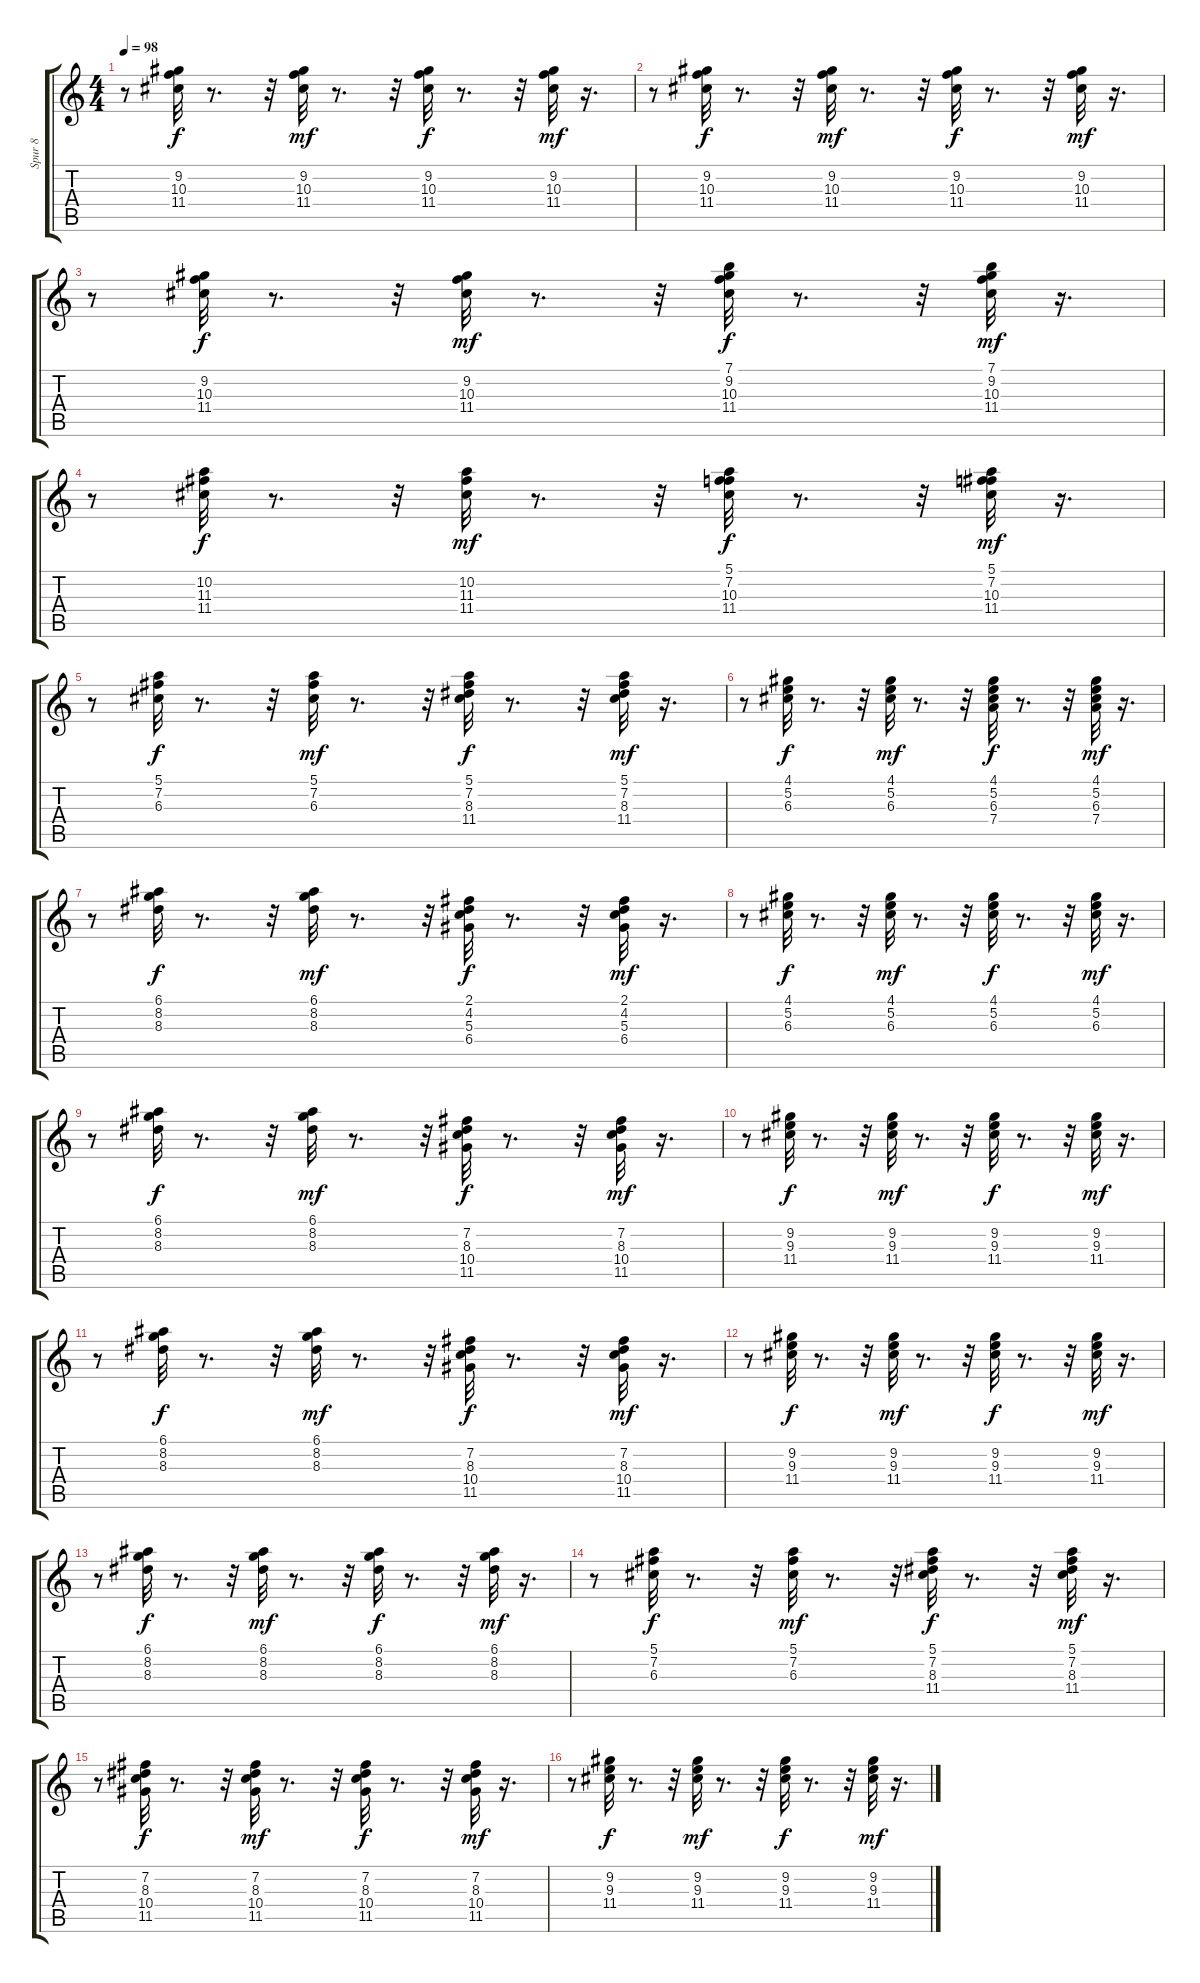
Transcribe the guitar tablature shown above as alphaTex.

\track ("Spur 8" "Spur 8") {instrument electricguitarclean}
\staff {score tabs}
\tuning (E4 B3 G3 D3 A2 E2) {hide}
\ts (4 4)
\tempo 98
\clef g2
\ks c
r.8{dy mf} (9.2 10.3 11.4).32{dy f} r.8{d} r.32 (9.2 10.3 11.4).32{dy mf} r.8{d} r.32 (9.2 10.3 11.4).32{dy f} r.8{d} r.32 (9.2 10.3 11.4).32{dy mf} r.16{d} |
r.8 (9.2 10.3 11.4).32{dy f} r.8{d} r.32 (9.2 10.3 11.4).32{dy mf} r.8{d} r.32 (9.2 10.3 11.4).32{dy f} r.8{d} r.32 (9.2 10.3 11.4).32{dy mf} r.16{d} |
r.8 (9.2 10.3 11.4).32{dy f} r.8{d} r.32 (9.2 10.3 11.4).32{dy mf} r.8{d} r.32 (7.1 9.2 10.3 11.4).32{dy f} r.8{d} r.32 (7.1 9.2 10.3 11.4).32{dy mf} r.16{d} |
r.8 (10.2 11.3 11.4).32{dy f} r.8{d} r.32 (10.2 11.3 11.4).32{dy mf} r.8{d} r.32 (5.1 7.2 10.3 11.4).32{dy f} r.8{d} r.32 (5.1 7.2 10.3 11.4).32{dy mf} r.16{d} |
r.8 (5.1 7.2 6.3).32{dy f} r.8{d} r.32 (5.1 7.2 6.3).32{dy mf} r.8{d} r.32 (5.1 7.2 8.3 11.4).32{dy f} r.8{d} r.32 (5.1 7.2 8.3 11.4).32{dy mf} r.16{d} |
r.8 (4.1 5.2 6.3).32{dy f} r.8{d} r.32 (4.1 5.2 6.3).32{dy mf} r.8{d} r.32 (4.1 5.2 6.3 7.4).32{dy f} r.8{d} r.32 (4.1 5.2 6.3 7.4).32{dy mf} r.16{d} |
r.8 (6.1 8.2 8.3).32{dy f} r.8{d} r.32 (6.1 8.2 8.3).32{dy mf} r.8{d} r.32 (2.1 4.2 5.3 6.4).32{dy f} r.8{d} r.32 (2.1 4.2 5.3 6.4).32{dy mf} r.16{d} |
r.8 (4.1 5.2 6.3).32{dy f} r.8{d} r.32 (4.1 5.2 6.3).32{dy mf} r.8{d} r.32 (4.1 5.2 6.3).32{dy f} r.8{d} r.32 (4.1 5.2 6.3).32{dy mf} r.16{d} |
r.8 (6.1 8.2 8.3).32{dy f} r.8{d} r.32 (6.1 8.2 8.3).32{dy mf} r.8{d} r.32 (7.2 8.3 10.4 11.5).32{dy f} r.8{d} r.32 (7.2 8.3 10.4 11.5).32{dy mf} r.16{d} |
r.8 (9.2 9.3 11.4).32{dy f} r.8{d} r.32 (9.2 9.3 11.4).32{dy mf} r.8{d} r.32 (9.2 9.3 11.4).32{dy f} r.8{d} r.32 (9.2 9.3 11.4).32{dy mf} r.16{d} |
r.8 (6.1 8.2 8.3).32{dy f} r.8{d} r.32 (6.1 8.2 8.3).32{dy mf} r.8{d} r.32 (7.2 8.3 10.4 11.5).32{dy f} r.8{d} r.32 (7.2 8.3 10.4 11.5).32{dy mf} r.16{d} |
r.8 (9.2 9.3 11.4).32{dy f} r.8{d} r.32 (9.2 9.3 11.4).32{dy mf} r.8{d} r.32 (9.2 9.3 11.4).32{dy f} r.8{d} r.32 (9.2 9.3 11.4).32{dy mf} r.16{d} |
r.8 (6.1 8.2 8.3).32{dy f} r.8{d} r.32 (6.1 8.2 8.3).32{dy mf} r.8{d} r.32 (6.1 8.2 8.3).32{dy f} r.8{d} r.32 (6.1 8.2 8.3).32{dy mf} r.16{d} |
r.8 (5.1 7.2 6.3).32{dy f} r.8{d} r.32 (5.1 7.2 6.3).32{dy mf} r.8{d} r.32 (5.1 7.2 8.3 11.4).32{dy f} r.8{d} r.32 (5.1 7.2 8.3 11.4).32{dy mf} r.16{d} |
r.8 (7.2 8.3 10.4 11.5).32{dy f} r.8{d} r.32 (7.2 8.3 10.4 11.5).32{dy mf} r.8{d} r.32 (7.2 8.3 10.4 11.5).32{dy f} r.8{d} r.32 (7.2 8.3 10.4 11.5).32{dy mf} r.16{d} |
r.8 (9.2 9.3 11.4).32{dy f} r.8{d} r.32 (9.2 9.3 11.4).32{dy mf} r.8{d} r.32 (9.2 9.3 11.4).32{dy f} r.8{d} r.32 (9.2 9.3 11.4).32{dy mf} r.16{d}
